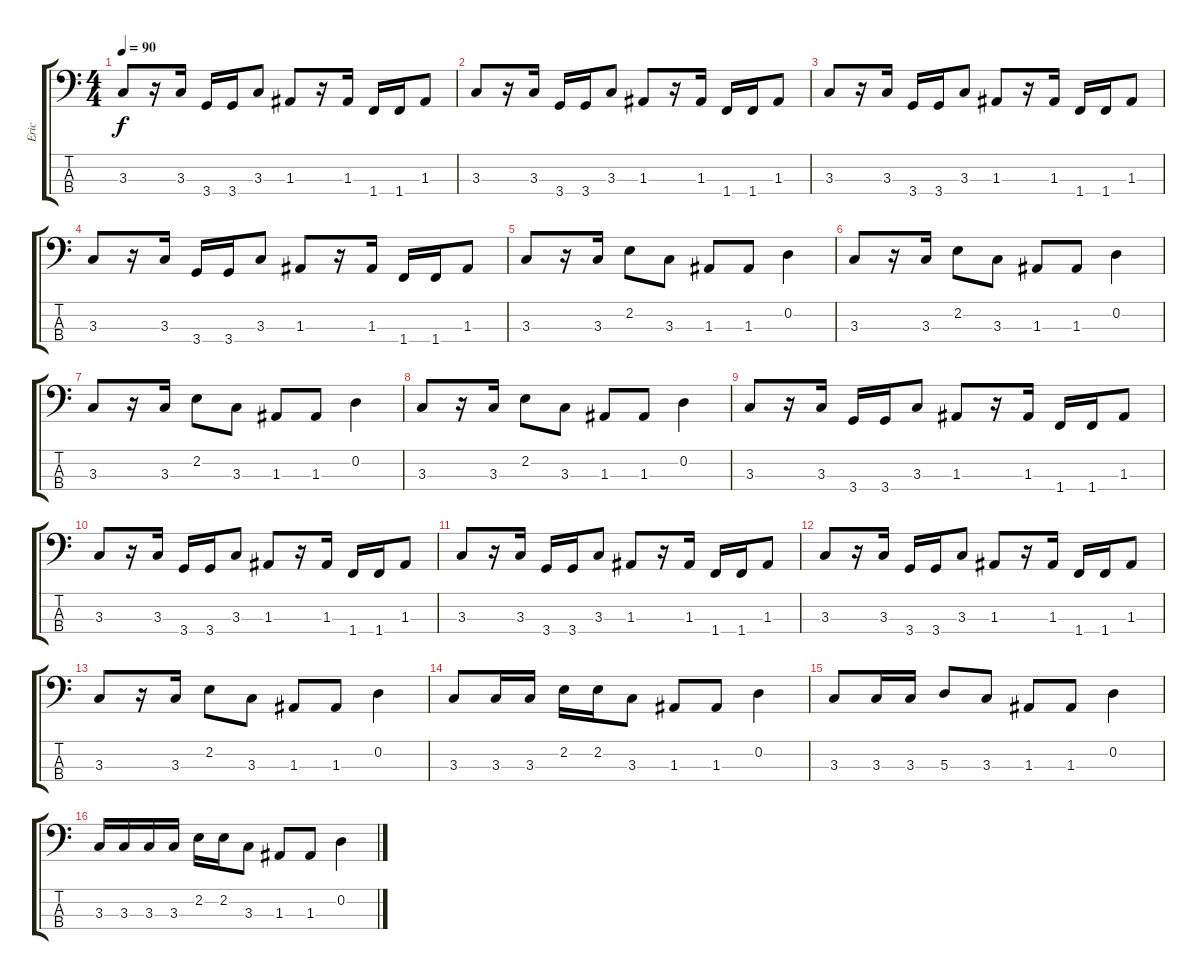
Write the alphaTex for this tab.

\track ("Eric" "Eric") {instrument electricbassfinger}
\staff {score tabs}
\tuning (G2 D2 A1 E1) {hide}
\ts (4 4)
\tempo 90
\clef f4
\ks c
3.3.8{dy f} r.16 3.3.16 3.4.16 3.4.16 3.3.8 1.3.8 r.16 1.3.16 1.4.16 1.4.16 1.3.8 |
3.3.8 r.16 3.3.16 3.4.16 3.4.16 3.3.8 1.3.8 r.16 1.3.16 1.4.16 1.4.16 1.3.8 |
3.3.8 r.16 3.3.16 3.4.16 3.4.16 3.3.8 1.3.8 r.16 1.3.16 1.4.16 1.4.16 1.3.8 |
3.3.8 r.16 3.3.16 3.4.16 3.4.16 3.3.8 1.3.8 r.16 1.3.16 1.4.16 1.4.16 1.3.8 |
3.3.8 r.16 3.3.16 2.2.8 3.3.8 1.3.8 1.3.8 0.2.4 |
3.3.8 r.16 3.3.16 2.2.8 3.3.8 1.3.8 1.3.8 0.2.4 |
3.3.8 r.16 3.3.16 2.2.8 3.3.8 1.3.8 1.3.8 0.2.4 |
3.3.8 r.16 3.3.16 2.2.8 3.3.8 1.3.8 1.3.8 0.2.4 |
3.3.8 r.16 3.3.16 3.4.16 3.4.16 3.3.8 1.3.8 r.16 1.3.16 1.4.16 1.4.16 1.3.8 |
3.3.8 r.16 3.3.16 3.4.16 3.4.16 3.3.8 1.3.8 r.16 1.3.16 1.4.16 1.4.16 1.3.8 |
3.3.8 r.16 3.3.16 3.4.16 3.4.16 3.3.8 1.3.8 r.16 1.3.16 1.4.16 1.4.16 1.3.8 |
3.3.8 r.16 3.3.16 3.4.16 3.4.16 3.3.8 1.3.8 r.16 1.3.16 1.4.16 1.4.16 1.3.8 |
3.3.8 r.16 3.3.16 2.2.8 3.3.8 1.3.8 1.3.8 0.2.4 |
3.3.8 3.3.16 3.3.16 2.2.16 2.2.16 3.3.8 1.3.8 1.3.8 0.2.4 |
3.3.8 3.3.16 3.3.16 5.3.8 3.3.8 1.3.8 1.3.8 0.2.4 |
3.3.16 3.3.16 3.3.16 3.3.16 2.2.16 2.2.16 3.3.8 1.3.8 1.3.8 0.2.4
